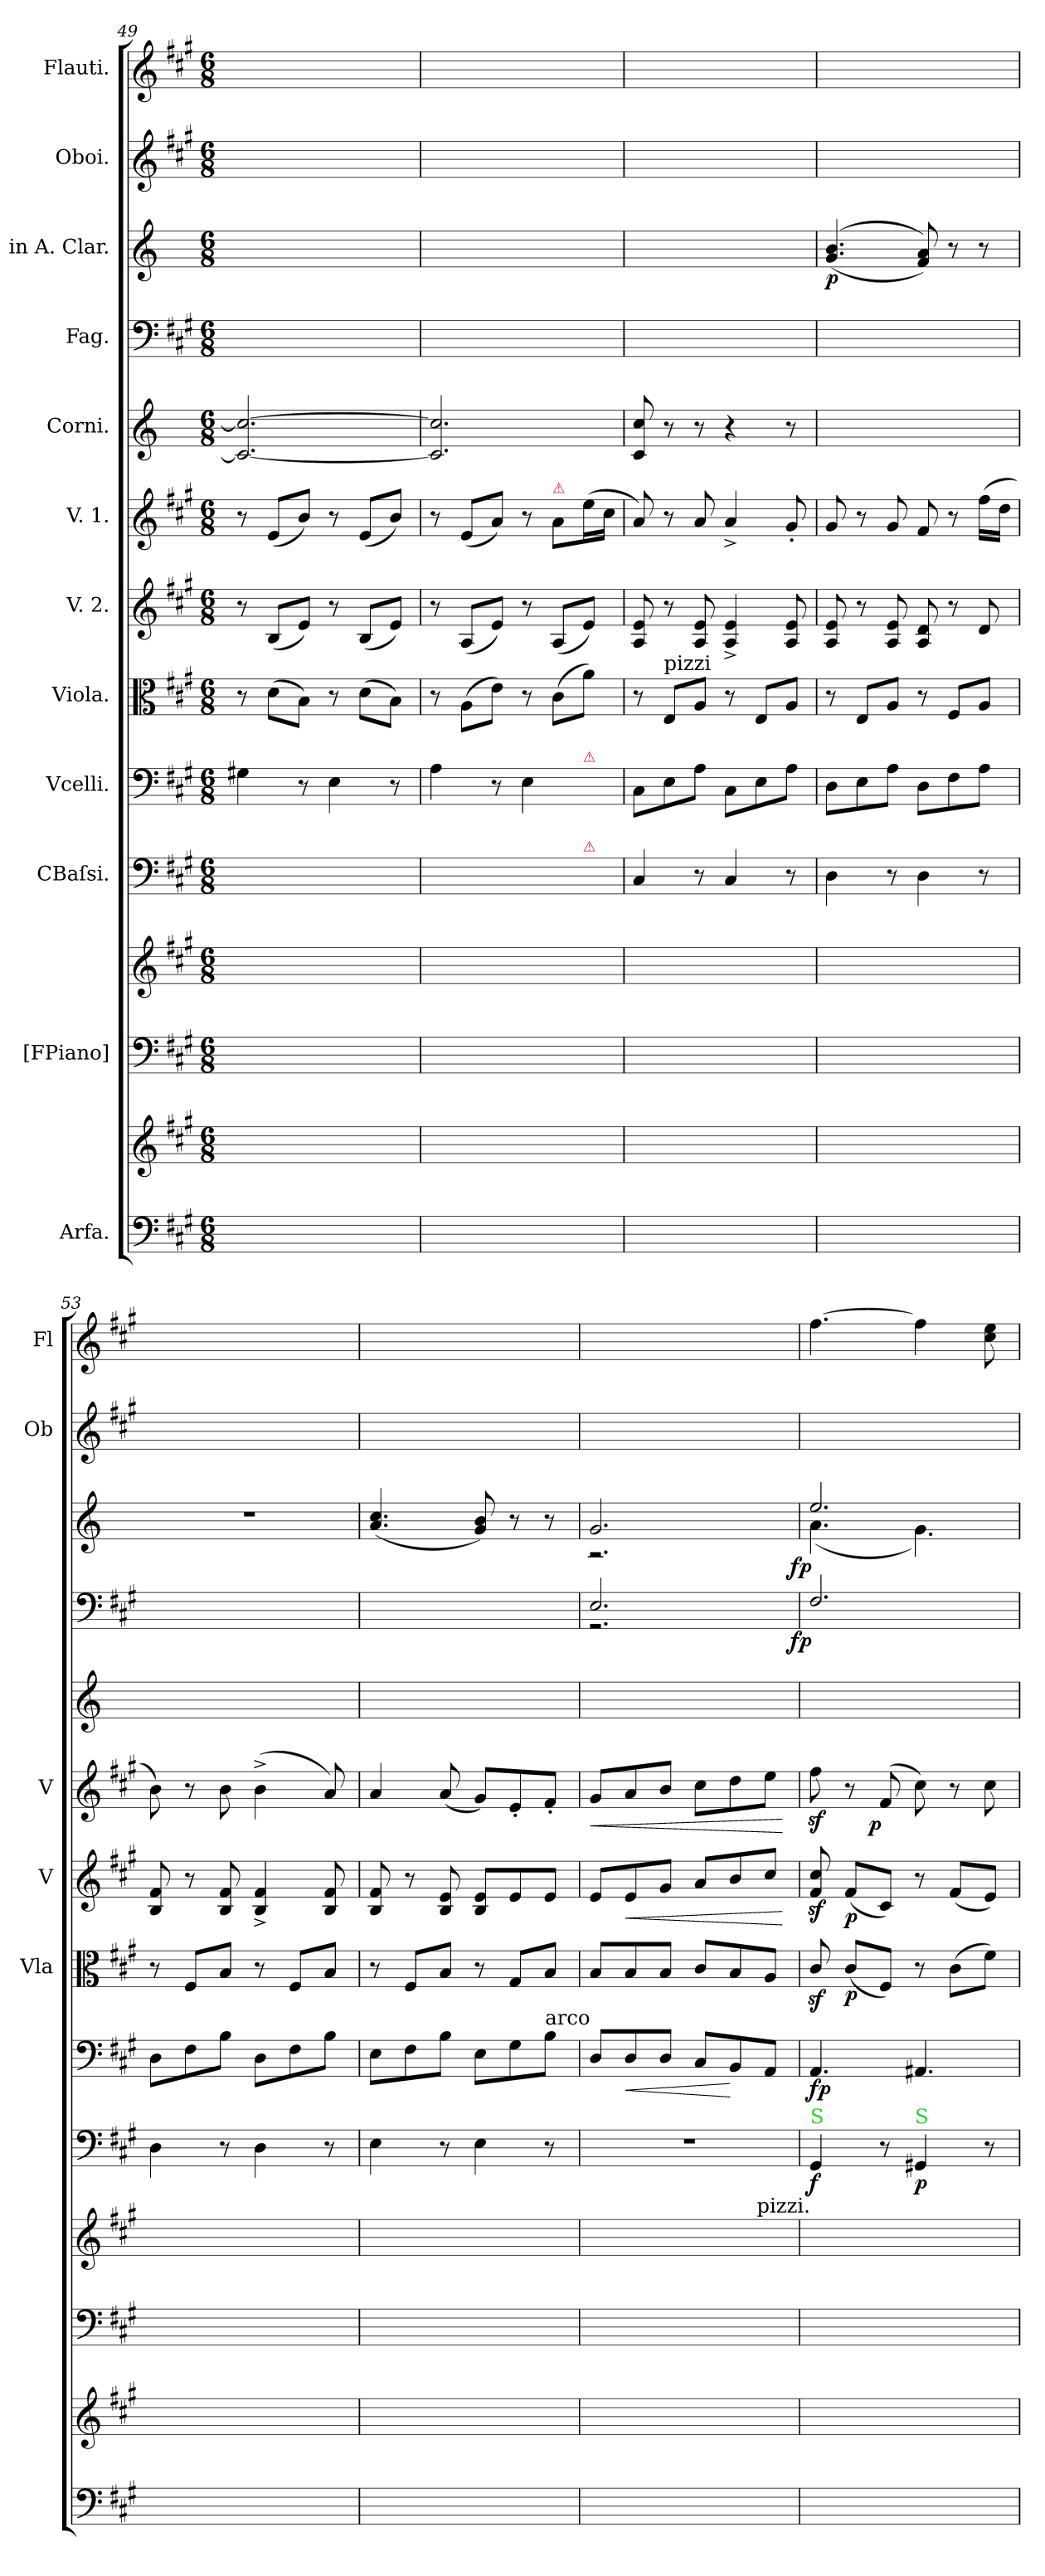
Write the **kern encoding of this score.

**kern	**kern	**kern	**kern	**kern	**dynam	**kern	**dynam	**kern	**dynam	**kern	**dynam	**kern	**dynam	**kern	**kern	**dynam	**kern	**dynam	**kern	**kern
*part12	*part12	*part11	*part11	*part10	*part10	*part9	*part9	*part8	*part8	*part7	*part7	*part6	*part6	*part5	*part4	*part4	*part3	*part3	*part2	*part1
*staff14	*staff13	*staff12	*staff11	*staff10	*staff10	*staff9	*staff9	*staff8	*staff8	*staff7	*staff7	*staff6	*staff6	*staff5	*staff4	*staff4	*staff3	*staff3	*staff2	*staff1
*I"Arfa.	*	*I"[FPiano]	*	*I"CBaſsi.	*	*I"Vcelli.	*	*I"Viola.	*	*I"V. 2.	*	*I"V. 1.	*	*I"Corni.	*I"Fag.	*	*I"in A. Clar.	*	*I"Oboi.	*I"Flauti.
*	*	*	*	*	*	*	*	*I'Vla	*	*I'V	*	*I'V	*	*	*	*	*	*	*I'Ob	*I'Fl
*clefF4	*clefG2	*clefF4	*clefG2	*clefF4	*	*clefF4	*	*clefC3	*	*clefG2	*	*clefG2	*	*clefG2	*clefF4	*	*clefG2	*	*clefG2	*clefG2
*	*	*	*	*	*	*	*	*	*	*	*	*	*	*ITrd5c8	*	*	*ITrd2c3	*	*	*
*k[f#c#g#]	*k[f#c#g#]	*k[f#c#g#]	*k[f#c#g#]	*k[f#c#g#]	*	*k[f#c#g#]	*	*k[f#c#g#]	*	*k[f#c#g#]	*	*k[f#c#g#]	*	*k[f#c#g#d#]	*k[f#c#g#]	*	*k[f#c#g#]	*	*k[f#c#g#]	*k[f#c#g#]
*M6/8	*M6/8	*M6/8	*M6/8	*M6/8	*	*M6/8	*	*M6/8	*	*M6/8	*	*M6/8	*	*M6/8	*M6/8	*	*M6/8	*	*M6/8	*M6/8
=49	=49	=49	=49	=49	=49	=49	=49	=49	=49	=49	=49	=49	=49	=49	=49	=49	=49	=49	=49	=49
2.ryy	2.ryy	2.ryy	2.ryy	4G#X\yy	.	4G#X\	.	8r	.	8r	.	8r	.	2.E_/ 2.e_/	2.ryy	.	2.ryy	.	2.ryy	2.ryy
.	.	.	.	.	.	.	.	(8d\L	.	(8B/L	.	(8e/L	.	.	.	.	.	.	.	.
.	.	.	.	8ryy	.	8r	.	8B\J)	.	8e/J)	.	8b/J)	.	.	.	.	.	.	.	.
.	.	.	.	4E\yy	.	4E\	.	8r	.	8r	.	8r	.	.	.	.	.	.	.	.
.	.	.	.	.	.	.	.	(8d\L	.	(8B/L	.	(8e/L	.	.	.	.	.	.	.	.
.	.	.	.	8ryy	.	8r	.	8B\J)	.	8e/J)	.	8b/J)	.	.	.	.	.	.	.	.
=50	=50	=50	=50	=50	=50	=50	=50	=50	=50	=50	=50	=50	=50	=50	=50	=50	=50	=50	=50	=50
2.ryy	2.ryy	2.ryy	2.ryy	4A\yy	.	4A\	.	8r	.	8r	.	8r	.	2.E]/ 2.e]/	2.ryy	.	2.ryy	.	2.ryy	2.ryy
.	.	.	.	.	.	.	.	(8A\L	.	(8A/L	.	(8e/L	.	.	.	.	.	.	.	.
.	.	.	.	8ryy	.	8r	.	8e\J)	.	8e/J)	.	8a/J)	.	.	.	.	.	.	.	.
.	.	.	.	4E\yy	.	4E\	.	8r	.	8r	.	8r	.	.	.	.	.	.	.	.
!	!	!	!	!	!	!	!	!	!	!	!	!LO:TX:a:color=crimson:t=⚠	!	!	!	!	!	!	!	!
.	.	.	.	.	.	.	.	(8c#\L	.	(8A/L	.	8a/L	.	.	.	.	.	.	.	.
!	!	!	!	!	!	!LO:TX:a:color=crimson:t=⚠	!	!	!	!	!	!	!	!	!	!	!	!	!	!
!	!	!	!	!LO:TX:a:color=crimson:t=⚠	!	!	!	!	!	!	!	!	!	!	!	!	!	!	!	!
.	.	.	.	8ryy	.	8ryy	.	8a\J)	.	8e/J)	.	(16ee\L	.	.	.	.	.	.	.	.
.	.	.	.	.	.	.	.	.	.	.	.	16cc#\JJ	.	.	.	.	.	.	.	.
=51	=51	=51	=51	=51	=51	=51	=51	=51	=51	=51	=51	=51	=51	=51	=51	=51	=51	=51	=51	=51
2.ryy	2.ryy	2.ryy	2.ryy	4C#/	.	8C#\L	.	8r	.	8A/ 8e/	.	8a/)	.	8E/ 8e/	2.ryy	.	2.ryy	.	2.ryy	2.ryy
!	!	!	!	!	!	!	!	!LO:TX:a:t=pizzi	!	!	!	!	!	!	!	!	!	!	!	!
.	.	.	.	.	.	8E\	.	8E/L	.	8r	.	8r	.	8r	.	.	.	.	.	.
.	.	.	.	8r	.	8A\J	.	8A/J	.	8A/ 8e/	.	8a/	.	8r	.	.	.	.	.	.
.	.	.	.	4C#/	.	8C#\L	.	8r	.	4A^/ 4e^/	.	4a^/	.	4r	.	.	.	.	.	.
.	.	.	.	.	.	8E\	.	8E/L	.	.	.	.	.	.	.	.	.	.	.	.
.	.	.	.	8r	.	8A\J	.	8A/J	.	8A/ 8e/	.	8g#'/	.	8r	.	.	.	.	.	.
=52	=52	=52	=52	=52	=52	=52	=52	=52	=52	=52	=52	=52	=52	=52	=52	=52	=52	=52	=52	=52
2.ryy	2.ryy	2.ryy	2.ryy	4D\	.	8D\L	.	8r	.	8A/ 8e/	.	8g#/	.	2.ryy	2.ryy	.	(<(>4.e/ 4.g#/	p	2.ryy	2.ryy
.	.	.	.	.	.	8E\	.	8E/L	.	8r	.	8r	.	.	.	.	.	.	.	.
.	.	.	.	8r	.	8A\J	.	8A/J	.	8A/ 8e/	.	8g#/	.	.	.	.	.	.	.	.
.	.	.	.	4D\	.	8D\L	.	8r	.	8A/ 8d/	.	8f#/	.	.	.	.	8d/ 8f#/))	.	.	.
.	.	.	.	.	.	8F#\	.	8F#/L	.	8r	.	8r	.	.	.	.	8r	.	.	.
.	.	.	.	8r	.	8A\J	.	8A/J	.	8d/	.	(16ff#\LL	.	.	.	.	8r	.	.	.
.	.	.	.	.	.	.	.	.	.	.	.	16dd\JJ	.	.	.	.	.	.	.	.
=53	=53	=53	=53	=53	=53	=53	=53	=53	=53	=53	=53	=53	=53	=53	=53	=53	=53	=53	=53	=53
2.ryy	2.ryy	2.ryy	2.ryy	4D\	.	8D\L	.	8r	.	8B/ 8f#/	.	8b\)	.	2.ryy	2.ryy	.	2.r	.	2.ryy	2.ryy
.	.	.	.	.	.	8F#\	.	8F#/L	.	8r	.	8r	.	.	.	.	.	.	.	.
.	.	.	.	8r	.	8B\J	.	8B/J	.	8B/ 8f#/	.	8b\	.	.	.	.	.	.	.	.
.	.	.	.	4D\	.	8D\L	.	8r	.	4B^/ 4f#^/	.	(4b^\	.	.	.	.	.	.	.	.
.	.	.	.	.	.	8F#\	.	8F#/L	.	.	.	.	.	.	.	.	.	.	.	.
.	.	.	.	8r	.	8B\J	.	8B/J	.	8B/ 8f#/	.	8a/)	.	.	.	.	.	.	.	.
=54	=54	=54	=54	=54	=54	=54	=54	=54	=54	=54	=54	=54	=54	=54	=54	=54	=54	=54	=54	=54
2.ryy	2.ryy	2.ryy	2.ryy	4E\	.	8E\L	.	8r	.	8B/ 8f#/	.	4a/	.	2.ryy	2.ryy	.	(4.f#/ 4.a/	.	2.ryy	2.ryy
.	.	.	.	.	.	8F#\	.	8F#/L	.	8r	.	.	.	.	.	.	.	.	.	.
.	.	.	.	8r	.	8B\J	.	8B/J	.	8B/ 8e/	.	(8a/	.	.	.	.	.	.	.	.
.	.	.	.	4E\	.	8E\L	.	8r	.	8B/ 8e/L	.	8g#/L)	.	.	.	.	8e/ 8g#/)	.	.	.
.	.	.	.	.	.	8G#\	.	8G#/L	.	8e/	.	8e'/	.	.	.	.	8r	.	.	.
.	.	.	.	8r	.	8B\J	.	8B/J	.	8e/J	.	8f#'/J	.	.	.	.	8r	.	.	.
=55	=55	=55	=55	=55	=55	=55	=55	=55	=55	=55	=55	=55	=55	=55	=55	=55	=55	=55	=55	=55
!	!	!	!	!	!	!LO:TX:a:rj:t=arco	!	!	!	!	!	!	!	!	!	!	!	!	!	!
!	!	!	!	!	!	!	!	!	!	!	!	!	!LO:HP:b	!	!	!LO:HP:a	!	!LO:HP:a	!	!
*	*	*	*	*	*	*	*	*	*	*	*	*	*	*	*^	*	*^	*	*	*
2.ryy	2.ryy	2.ryy	2.ryy	2.r	.	8D/L	.	8B/L	.	8e/L	.	8g#/L	<	2.ryy	2.E/	2.r	<	2.e/	2.r	<	2.ryy	2.ryy
!	!	!	!	!	!	!	!LO:HP:b	!	!	!	!LO:HP:b	!	!	!	!	!	!	!	!	!	!	!
.	.	.	.	.	.	8D/	<	8B/	.	8e/	<	8a/	.	.	.	.	.	.	.	.	.	.
.	.	.	.	.	.	8D/J	.	8B/J	.	8g#/J	.	8b/J	.	.	.	.	.	.	.	.	.	.
.	.	.	.	.	.	8C#/L	.	8c#/L	.	8a/L	.	8cc#\L	.	.	.	.	.	.	.	.	.	.
.	.	.	.	.	.	8BB/	[	8B/	.	8b/	.	8dd\	.	.	.	.	.	.	.	.	.	.
.	.	.	.	.	.	8AA/J	.	8A/J	.	8cc#/J	.	8ee\J	.	.	.	.	.	.	.	.	.	.
*	*	*	*	*	*	*	*	*	*	*	*	*	*	*	*v	*v	*	*	*	*	*	*
*	*	*	*	*	*	*	*	*	*	*	*	*	*	*	*	*	*v	*v	*	*	*
.	.	.	.	.	.	.	.	.	.	.	[	.	[	.	.	[	.	[	.	.
=56	=56	=56	=56	=56	=56	=56	=56	=56	=56	=56	=56	=56	=56	=56	=56	=56	=56	=56	=56	=56
*	*	*	*	*	*	*	*	*	*	*	*	*	*	*	*	*	*^	*	*	*
!	!	!	!	!LO:TX:a:color=limegreen:t=S	!	!	!	!	!	!	!	!	!	!	!	!	!	!	!	!	!
!	!	!	!	!LO:TX:b:rj:t=pizzi.	!	!	!	!	!	!	!	!	!	!	!	!	!	!	!	!	!
!	!	!	!	!	!	!	!	!	!	!	!	!	!	!	!	!LO:DY:rj	!	!	!LO:DY:rj	!	!
2.ryy	2.ryy	2.ryy	2.ryy	4GG#/	f	4.AA/	fp	8c#z/	.	8f#z/ 8cc#z/	.	8ff#z\	.	2.ryy	2.F#/	fp.	2.cc#/	(>4.f#\	fp	2.ryy	[4.ff#\
.	.	.	.	.	.	.	.	(8c#/L	p	(8f#/L	p	8r	.	.	.	.	.	.	.	.	.
!	!	!	!	!	!	!	!	!	!	!	!	!	!LO:DY:rj	!	!	!	!	!	!	!	!
.	.	.	.	8r	.	.	.	8F#/J)	.	8c#/J)	.	(8f#/	p	.	.	.	.	.	.	.	.
!	!	!	!	!LO:TX:a:color=limegreen:t=S	!	!	!	!	!	!	!	!	!	!	!	!	!	!	!	!	!
.	.	.	.	4GG#X/	p	4.AA#X/	.	8r	.	8r	.	8cc#\)	.	.	.	.	.	4.e\)	.	.	4ff#\]
.	.	.	.	.	.	.	.	(8c#\L	.	(8f#/L	.	8r	.	.	.	.	.	.	.	.	.
.	.	.	.	8r	.	.	.	8f#\J)	.	8e/J)	.	8cc#\	.	.	.	.	.	.	.	.	8cc#\ 8ee\
*	*	*	*	*	*	*	*	*	*	*	*	*	*	*	*	*	*v	*v	*	*	*
=	=	=	=	=	=	=	=	=	=	=	=	=	=	=	=	=	=	=	=	=
*-	*-	*-	*-	*-	*-	*-	*-	*-	*-	*-	*-	*-	*-	*-	*-	*-	*-	*-	*-	*-
